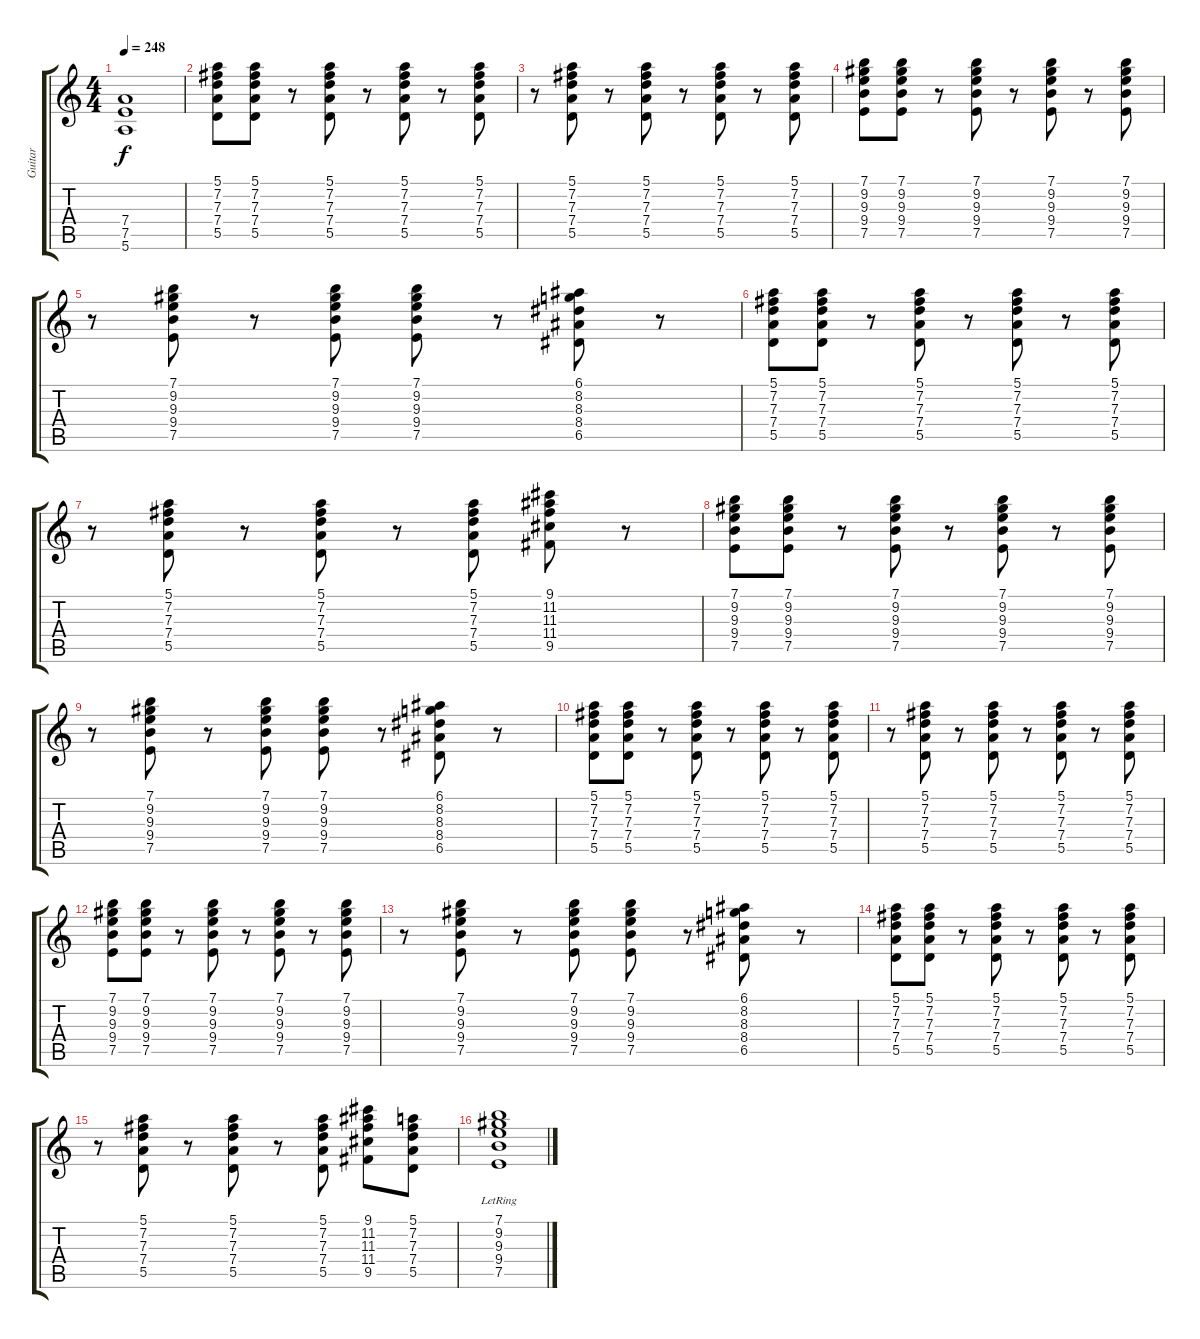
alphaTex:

\track ("Guitar" "Guitar") {instrument distortionguitar}
\staff {score tabs}
\tuning (E4 B3 G3 D3 A2 E2) {hide}
\ts (4 4)
\tempo 248
\clef g2
\ks c
(7.4 7.5 5.6).1{dy f} |
(5.1 7.2 7.3 7.4 5.5).8 (5.1 7.2 7.3 7.4 5.5).8 r.8 (5.1 7.2 7.3 7.4 5.5).8 r.8 (5.1 7.2 7.3 7.4 5.5).8 r.8 (5.1 7.2 7.3 7.4 5.5).8 |
r.8 (5.1 7.2 7.3 7.4 5.5).8 r.8 (5.1 7.2 7.3 7.4 5.5).8 r.8 (5.1 7.2 7.3 7.4 5.5).8 r.8 (5.1 7.2 7.3 7.4 5.5).8 |
(7.1 9.2 9.3 9.4 7.5).8 (7.1 9.2 9.3 9.4 7.5).8 r.8 (7.1 9.2 9.3 9.4 7.5).8 r.8 (7.1 9.2 9.3 9.4 7.5).8 r.8 (7.1 9.2 9.3 9.4 7.5).8 |
r.8 (7.1 9.2 9.3 9.4 7.5).8 r.8 (7.1 9.2 9.3 9.4 7.5).8 (7.1 9.2 9.3 9.4 7.5).8 r.8 (6.1 8.2 8.3 8.4 6.5).8 r.8 |
(5.1 7.2 7.3 7.4 5.5).8 (5.1 7.2 7.3 7.4 5.5).8 r.8 (5.1 7.2 7.3 7.4 5.5).8 r.8 (5.1 7.2 7.3 7.4 5.5).8 r.8 (5.1 7.2 7.3 7.4 5.5).8 |
r.8 (5.1 7.2 7.3 7.4 5.5).8 r.8 (5.1 7.2 7.3 7.4 5.5).8 r.8 (5.1 7.2 7.3 7.4 5.5).8 (9.1 11.2 11.3 11.4 9.5).8 r.8 |
(7.1 9.2 9.3 9.4 7.5).8 (7.1 9.2 9.3 9.4 7.5).8 r.8 (7.1 9.2 9.3 9.4 7.5).8 r.8 (7.1 9.2 9.3 9.4 7.5).8 r.8 (7.1 9.2 9.3 9.4 7.5).8 |
r.8 (7.1 9.2 9.3 9.4 7.5).8 r.8 (7.1 9.2 9.3 9.4 7.5).8 (7.1 9.2 9.3 9.4 7.5).8 r.8 (6.1 8.2 8.3 8.4 6.5).8 r.8 |
(5.1 7.2 7.3 7.4 5.5).8 (5.1 7.2 7.3 7.4 5.5).8 r.8 (5.1 7.2 7.3 7.4 5.5).8 r.8 (5.1 7.2 7.3 7.4 5.5).8 r.8 (5.1 7.2 7.3 7.4 5.5).8 |
r.8 (5.1 7.2 7.3 7.4 5.5).8 r.8 (5.1 7.2 7.3 7.4 5.5).8 r.8 (5.1 7.2 7.3 7.4 5.5).8 r.8 (5.1 7.2 7.3 7.4 5.5).8 |
(7.1 9.2 9.3 9.4 7.5).8 (7.1 9.2 9.3 9.4 7.5).8 r.8 (7.1 9.2 9.3 9.4 7.5).8 r.8 (7.1 9.2 9.3 9.4 7.5).8 r.8 (7.1 9.2 9.3 9.4 7.5).8 |
r.8 (7.1 9.2 9.3 9.4 7.5).8 r.8 (7.1 9.2 9.3 9.4 7.5).8 (7.1 9.2 9.3 9.4 7.5).8 r.8 (6.1 8.2 8.3 8.4 6.5).8 r.8 |
(5.1 7.2 7.3 7.4 5.5).8 (5.1 7.2 7.3 7.4 5.5).8 r.8 (5.1 7.2 7.3 7.4 5.5).8 r.8 (5.1 7.2 7.3 7.4 5.5).8 r.8 (5.1 7.2 7.3 7.4 5.5).8 |
r.8 (5.1 7.2 7.3 7.4 5.5).8 r.8 (5.1 7.2 7.3 7.4 5.5).8 r.8 (5.1 7.2 7.3 7.4 5.5).8 (9.1 11.2 11.3 11.4 9.5).8 (5.1 7.2 7.3 7.4 5.5).8 |
(7.1{lr} 9.2{lr} 9.3{lr} 9.4{lr} 7.5{lr}).1
